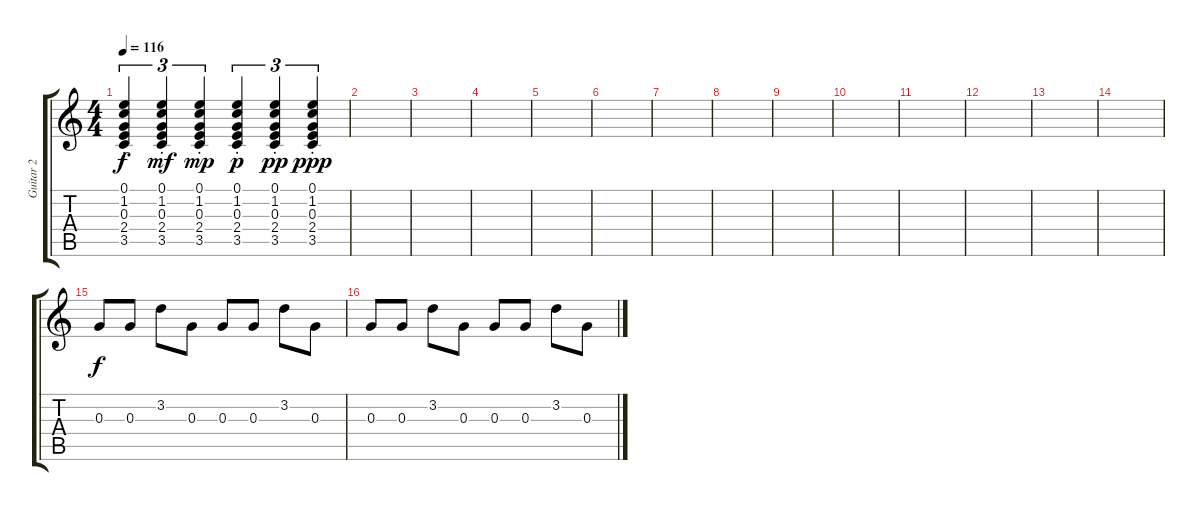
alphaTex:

\track ("Guitar 2" "Guitar 2") {instrument distortionguitar}
\staff {score tabs}
\tuning (E4 B3 G3 D3 A2 E2) {hide}
\ts (4 4)
\tempo 116
\clef g2
\ks c
(0.1{st} 1.2{st} 0.3{st} 2.4{st} 3.5{st}).4{tu (3 2) dy f} (0.1{st} 1.2{st} 0.3{st} 2.4{st} 3.5{st}).4{tu (3 2) dy mf} (0.1{st} 1.2{st} 0.3{st} 2.4{st} 3.5{st}).4{tu (3 2) dy mp} (0.1{st} 1.2{st} 0.3{st} 2.4{st} 3.5{st}).4{tu (3 2) dy p} (0.1{st} 1.2{st} 0.3{st} 2.4{st} 3.5{st}).4{tu (3 2) dy pp} (0.1{st} 1.2{st} 0.3{st} 2.4{st} 3.5{st}).4{tu (3 2) dy ppp} |
|
|
|
|
|
|
|
|
|
|
|
|
|
0.3.8{dy f} 0.3.8 3.2.8 0.3.8 0.3.8 0.3.8 3.2.8 0.3.8 |
0.3.8 0.3.8 3.2.8 0.3.8 0.3.8 0.3.8 3.2.8 0.3.8
